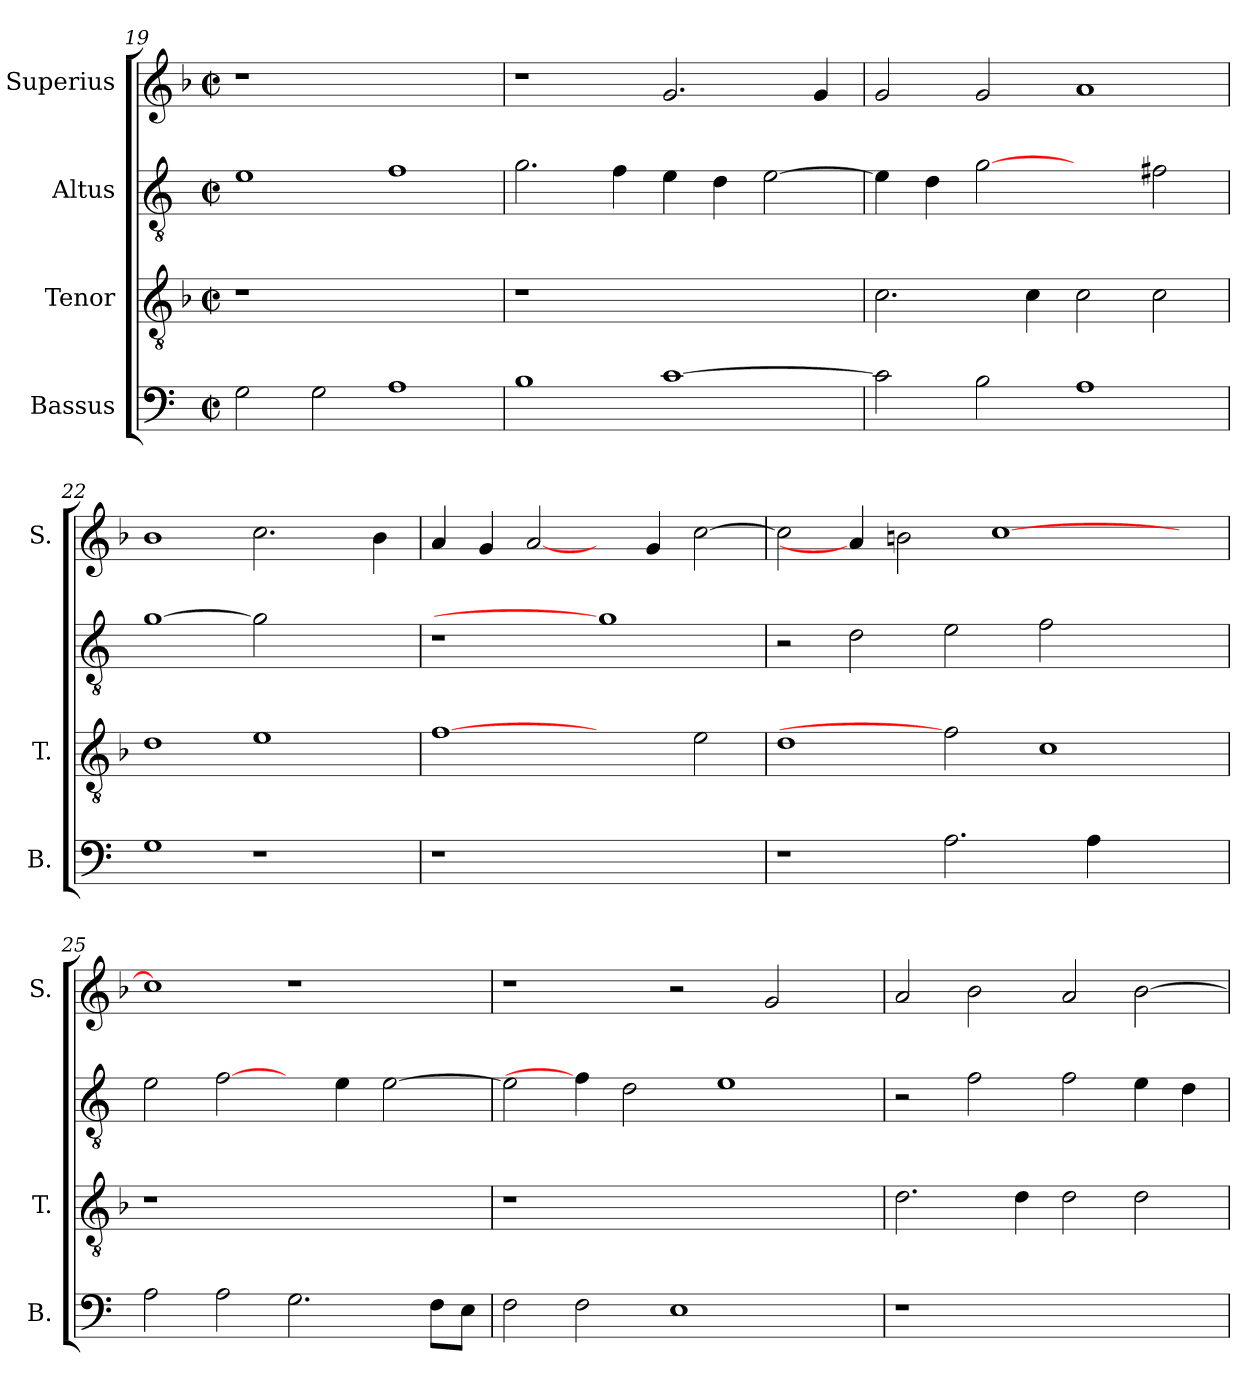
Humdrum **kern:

**kern	**kern	**kern	**kern
*part4	*part3	*part2	*part1
*staff4	*staff3	*staff2	*staff1
*I"Bassus	*I"Tenor	*I"Altus	*I"Superius
*I'B.	*I'T.	*	*I'S.
*clefF4	*clefGv2	*clefGv2	*clefG2
*	*ITrd7c12	*ITrd7c12	*
*k[]	*k[b-]	*k[]	*k[b-]
*C:	*F:	*C:	*F:
*M2/2	*M2/2	*M2/2	*M2/2
*met(c|)	*met(c|)	*met(c|)	*met(c|)
=19	=19	=19	=19
!	!LO:N:vis=1	!	!LO:N:vis=1
2Gi\	1r	1Ei	1r
2Gi\	.	.	.
1Ai	1ryy	1Fi	1ryy
=20	=20	=20	=20
!	!LO:N:vis=1	!	!
1Bi	1r	2.Gi\	1r
.	.	4Fi\	.
[>1ci	1ryy	4Ei\	2.gi/
.	.	4Di\	.
.	.	[>2Ei\	.
.	.	.	4gi/
=21	=21	=21	=21
2ci\]	2.Ci\	4Ei\]	2gi/
.	.	4Di\	.
2Bi\	.	[2Gi	2gi/
.	4Ci\	.	.
1Ai	2Ci\	2ryy	1ai
.	2Ci\	2F#Xi\	.
!!LO:LB:g=z
=22	=22	=22	=22
1Gi	1Di	[1Gi	1b-i
1r	1Ei	2Gi]	2.cci\
.	.	2ryy	.
.	.	.	4b-i\
=23	=23	=23	=23
!LO:N:vis=1	!	!LO:N:vis=1	!
1r	[1Fi	1r	4ai/
.	.	.	4gi/
.	.	.	[2ai/
1ryy	2ryy	1Gi]	4ryy
.	.	.	4gi/
.	2Ei\	.	[>2cci\
=24	=24	=24	=24
1r	1Di	2r	2cci\]
.	.	2Di\	4ai/]
.	.	.	2bni\
2.Ai\	2Fi]	2Ei\	.
.	.	.	[>1cci
.	1Ci	2Fi\	.
4Ai\	.	.	.
2ryy	.	2ryy	.
.	.	.	4ryy
=25	=25	=25	=25
!	!LO:N:vis=1	!	!
2Ai\	1r	2Ei\	1cci]
2Ai\	.	[2Fi\	.
2.Gi\	1ryy	4ryy	1r
.	.	4Ei\	.
.	.	[>2Ei\	.
8Fi\L	.	.	.
8Ei\J	.	.	.
!!LO:PB:g=z
=26	=26	=26	=26
!	!LO:N:vis=1	!	!
2Fi\	1r	2Ei\]	1r
2Fi\	.	4Fi\]	.
.	.	2Di\	.
1Ei	1ryy	.	2r
.	.	1Ei	.
.	.	.	2gi/
4ryy	4ryy	.	4ryy
=27	=27	=27	=27
!LO:N:vis=1	!	!	!
1r	2.Di\	2r	2ai/
.	.	2Fi\	2b-i\
.	4Di\	.	.
1ryy	2Di\	2Fi\	2ai/
.	2Di\	4Ei\	[>2b-i\
.	.	4Di\	.
=	=	=	=
*-	*-	*-	*-
